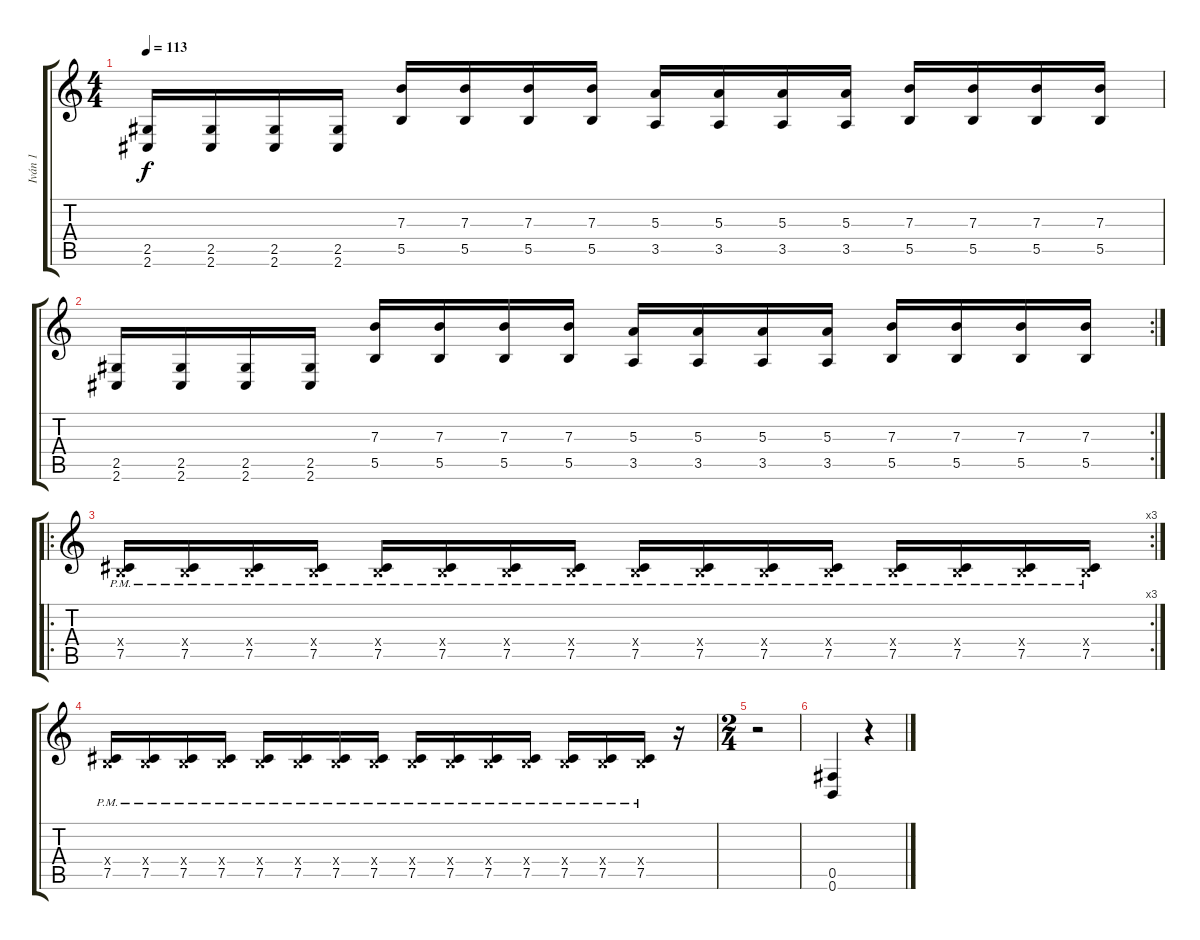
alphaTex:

\track ("Iván 1" "Iván 1") {instrument distortionguitar}
\staff {score tabs}
\tuning (Db4 Ab3 E3 B2 Gb2 B1) {hide}
\ts (4 4)
\tempo 113
\clef g2
\ks c
(2.5 2.6).16{dy f} (2.5 2.6).16 (2.5 2.6).16 (2.5 2.6).16 (7.3 5.5).16 (7.3 5.5).16 (7.3 5.5).16 (7.3 5.5).16 (5.3 3.5).16 (5.3 3.5).16 (5.3 3.5).16 (5.3 3.5).16 (7.3 5.5).16 (7.3 5.5).16 (7.3 5.5).16 (7.3 5.5).16 |
\rc 2
(2.5 2.6).16 (2.5 2.6).16 (2.5 2.6).16 (2.5 2.6).16 (7.3 5.5).16 (7.3 5.5).16 (7.3 5.5).16 (7.3 5.5).16 (5.3 3.5).16 (5.3 3.5).16 (5.3 3.5).16 (5.3 3.5).16 (7.3 5.5).16 (7.3 5.5).16 (7.3 5.5).16 (7.3 5.5).16 |
\ro
\rc 3
(0.4{x} 7.5{pm}).16{volume 8} (0.4{x} 7.5{pm}).16 (0.4{x} 7.5{pm}).16 (0.4{x} 7.5{pm}).16 (0.4{x} 7.5{pm}).16 (0.4{x} 7.5{pm}).16 (0.4{x} 7.5{pm}).16 (0.4{x} 7.5{pm}).16 (0.4{x} 7.5{pm}).16 (0.4{x} 7.5{pm}).16 (0.4{x} 7.5{pm}).16 (0.4{x} 7.5{pm}).16 (0.4{x} 7.5{pm}).16 (0.4{x} 7.5{pm}).16 (0.4{x} 7.5{pm}).16 (0.4{x} 7.5{pm}).16 |
(0.4{x} 7.5{pm}).16{volume 8} (0.4{x} 7.5{pm}).16 (0.4{x} 7.5{pm}).16 (0.4{x} 7.5{pm}).16 (0.4{x} 7.5{pm}).16 (0.4{x} 7.5{pm}).16 (0.4{x} 7.5{pm}).16 (0.4{x} 7.5{pm}).16 (0.4{x} 7.5{pm}).16 (0.4{x} 7.5{pm}).16 (0.4{x} 7.5{pm}).16 (0.4{x} 7.5{pm}).16 (0.4{x} 7.5{pm}).16 (0.4{x} 7.5{pm}).16 (0.4{x} 7.5{pm}).16 r.16 |
\ts (2 4)
r.2{volume 16} |
(0.5 0.6).4 r.4
